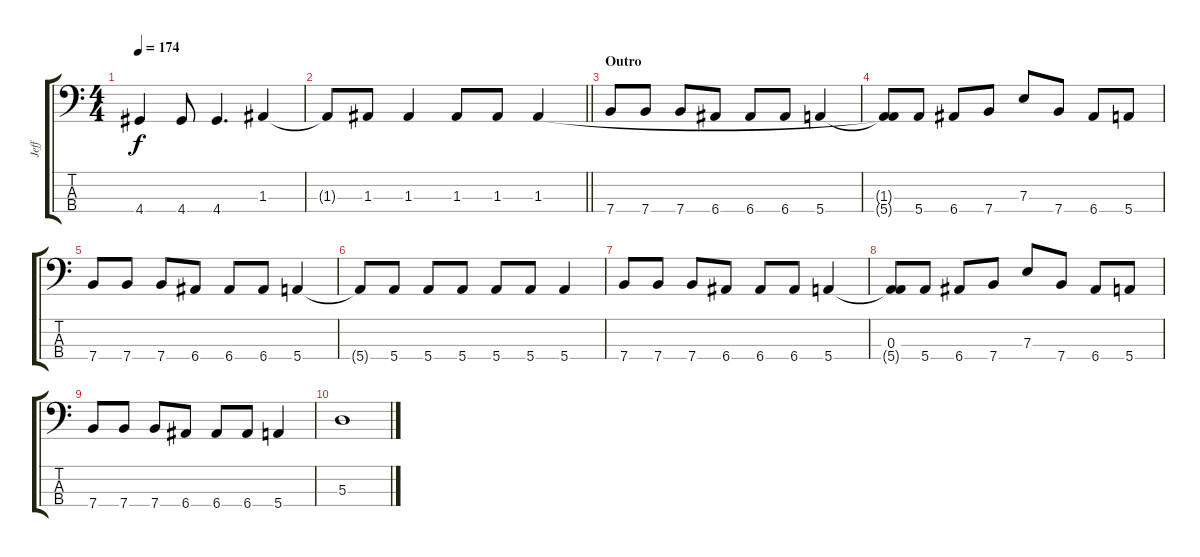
\track ("Jeff" "Jeff") {instrument electricbassfinger}
\staff {score tabs}
\tuning (G2 D2 A1 E1) {hide}
\ts (4 4)
\tempo 174
\clef f4
\ks c
4.4.4{dy f} 4.4.8 4.4.4{d} 1.3.4 |
\barLineRight lightlight
1.3{t}.8 1.3.8 1.3.4 1.3.8 1.3.8 1.3.4 |
\section ("" "Outro")
7.4.8 7.4.8 7.4.8 6.4.8 6.4.8 6.4.8 5.4.4 |
(1.3{t} 5.4{t}).8 5.4.8 6.4.8 7.4.8 7.3.8 7.4.8 6.4.8 5.4.8 |
7.4.8 7.4.8 7.4.8 6.4.8 6.4.8 6.4.8 5.4.4 |
5.4{t}.8 5.4.8 5.4.8 5.4.8 5.4.8 5.4.8 5.4.4 |
7.4.8 7.4.8 7.4.8 6.4.8 6.4.8 6.4.8 5.4.4 |
(0.3 5.4{t}).8 5.4.8 6.4.8 7.4.8 7.3.8 7.4.8 6.4.8 5.4.8 |
7.4.8 7.4.8 7.4.8 6.4.8 6.4.8 6.4.8 5.4.4 |
5.3.1
